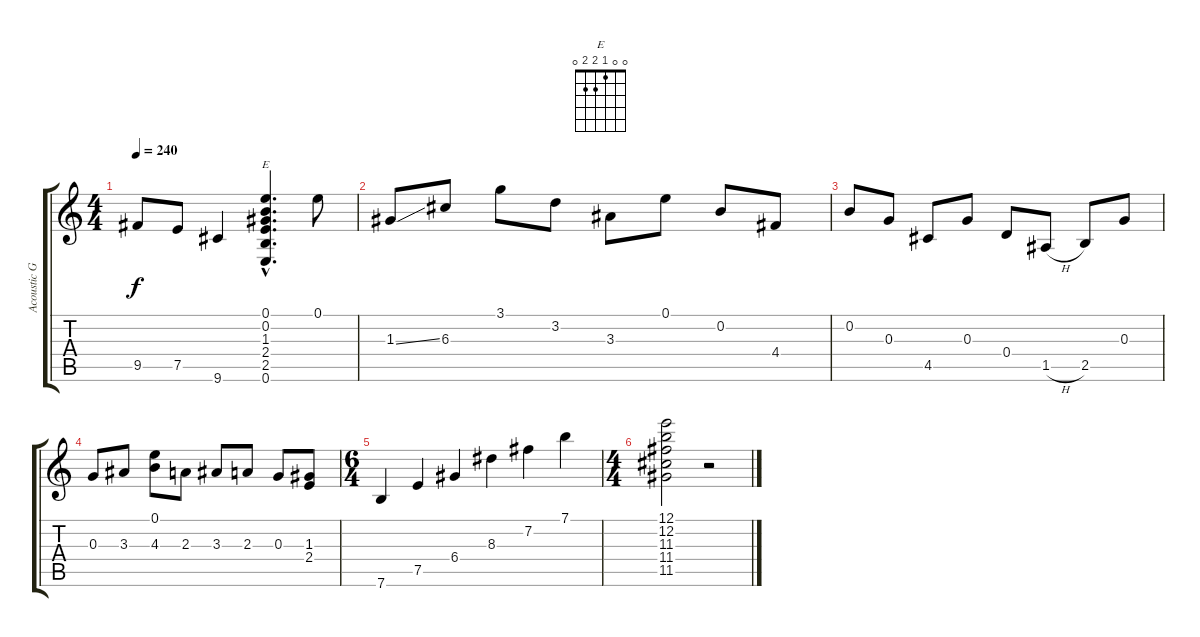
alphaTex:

\track ("Acoustic Guitar" "Acoustic G") {instrument acousticguitarsteel}
\staff {score tabs}
\tuning (E4 B3 G3 D3 A2 E2) {hide}
\chord ("E" 0 0 1 2 2 0)
\ts (4 4)
\tempo 240
\clef g2
\ks c
9.5.8{dy f} 7.5.8 9.6.4 (0.1{hac} 0.2{hac} 1.3{hac} 2.4{hac} 2.5{hac} 0.6{hac}).4{d ch "E"} 0.1.8 |
1.3{ss}.8 6.3.8 3.1.8 3.2.8 3.3.8 0.1.8 0.2.8 4.4.8 |
0.2.8 0.3.8 4.5.8 0.3.8 0.4.8 1.5{h}.8 2.5.8 0.3.8 |
0.3.8 3.3.8 (0.1 4.3).8 2.3.8 3.3.8 2.3.8 0.3.8 (1.3 2.4).8 |
\ts (6 4)
7.6.4 7.5.4 6.4.4 8.3.4 7.2.4 7.1.4 |
\ts (4 4)
(12.1 12.2 11.3 11.4 11.5).2 r.2
